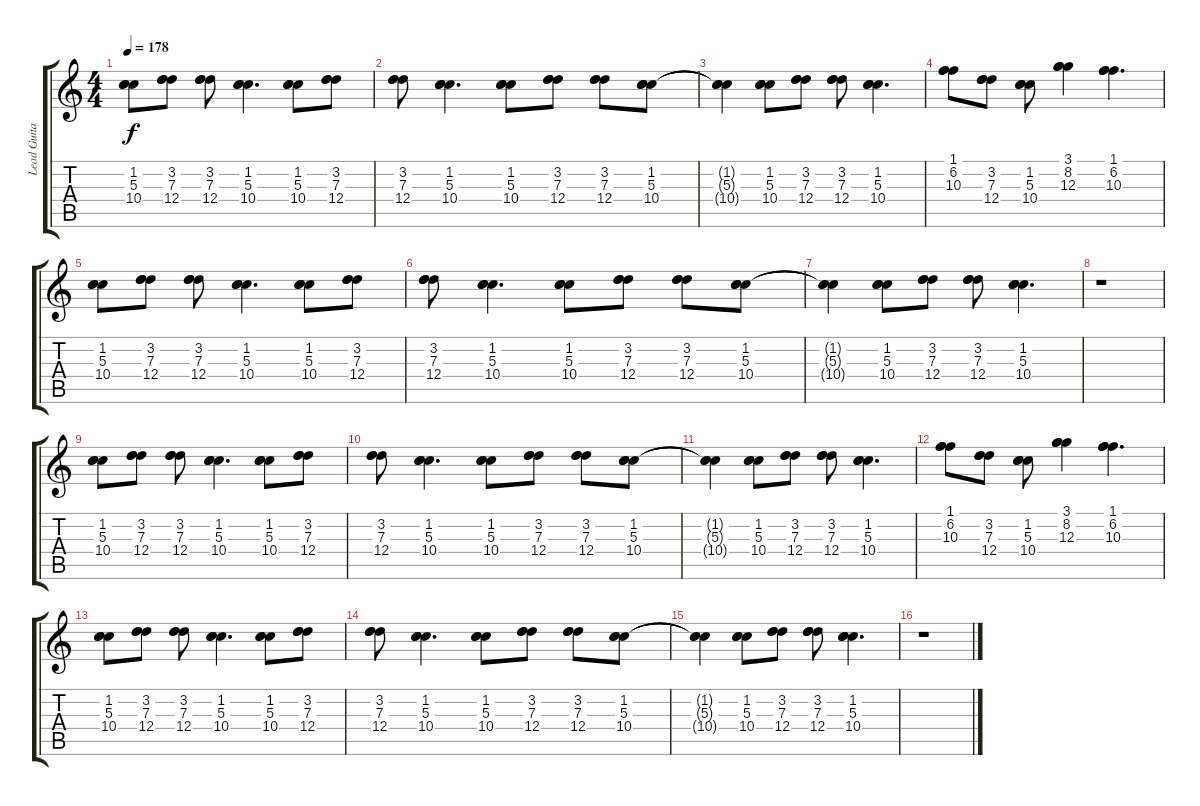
\track ("Lead Guitar" "Lead Guita") {instrument overdrivenguitar}
\staff {score tabs}
\tuning (E4 B3 G3 D3 A2 E2) {hide}
\ts (4 4)
\tempo 178
\clef g2
\ks c
(1.2 5.3 10.4).8{dy f} (3.2 7.3 12.4).8 (3.2 7.3 12.4).8 (1.2 5.3 10.4).4{d} (1.2 5.3 10.4).8 (3.2 7.3 12.4).8 |
(3.2 7.3 12.4).8 (1.2 5.3 10.4).4{d} (1.2 5.3 10.4).8 (3.2 7.3 12.4).8 (3.2 7.3 12.4).8 (1.2 5.3 10.4).8 |
(1.2{t} 5.3{t} 10.4{t}).4 (1.2 5.3 10.4).8 (3.2 7.3 12.4).8 (3.2 7.3 12.4).8 (1.2 5.3 10.4).4{d} |
(1.1 6.2 10.3).8 (3.2 7.3 12.4).8 (1.2 5.3 10.4).8 (3.1 8.2 12.3).4 (1.1 6.2 10.3).4{d} |
(1.2 5.3 10.4).8 (3.2 7.3 12.4).8 (3.2 7.3 12.4).8 (1.2 5.3 10.4).4{d} (1.2 5.3 10.4).8 (3.2 7.3 12.4).8 |
(3.2 7.3 12.4).8 (1.2 5.3 10.4).4{d} (1.2 5.3 10.4).8 (3.2 7.3 12.4).8 (3.2 7.3 12.4).8 (1.2 5.3 10.4).8 |
(1.2{t} 5.3{t} 10.4{t}).4 (1.2 5.3 10.4).8 (3.2 7.3 12.4).8 (3.2 7.3 12.4).8 (1.2 5.3 10.4).4{d} |
r.1 |
(1.2 5.3 10.4).8 (3.2 7.3 12.4).8 (3.2 7.3 12.4).8 (1.2 5.3 10.4).4{d} (1.2 5.3 10.4).8 (3.2 7.3 12.4).8 |
(3.2 7.3 12.4).8 (1.2 5.3 10.4).4{d} (1.2 5.3 10.4).8 (3.2 7.3 12.4).8 (3.2 7.3 12.4).8 (1.2 5.3 10.4).8 |
(1.2{t} 5.3{t} 10.4{t}).4 (1.2 5.3 10.4).8 (3.2 7.3 12.4).8 (3.2 7.3 12.4).8 (1.2 5.3 10.4).4{d} |
(1.1 6.2 10.3).8 (3.2 7.3 12.4).8 (1.2 5.3 10.4).8 (3.1 8.2 12.3).4 (1.1 6.2 10.3).4{d} |
(1.2 5.3 10.4).8 (3.2 7.3 12.4).8 (3.2 7.3 12.4).8 (1.2 5.3 10.4).4{d} (1.2 5.3 10.4).8 (3.2 7.3 12.4).8 |
(3.2 7.3 12.4).8 (1.2 5.3 10.4).4{d} (1.2 5.3 10.4).8 (3.2 7.3 12.4).8 (3.2 7.3 12.4).8 (1.2 5.3 10.4).8 |
(1.2{t} 5.3{t} 10.4{t}).4 (1.2 5.3 10.4).8 (3.2 7.3 12.4).8 (3.2 7.3 12.4).8 (1.2 5.3 10.4).4{d} |
r.1
